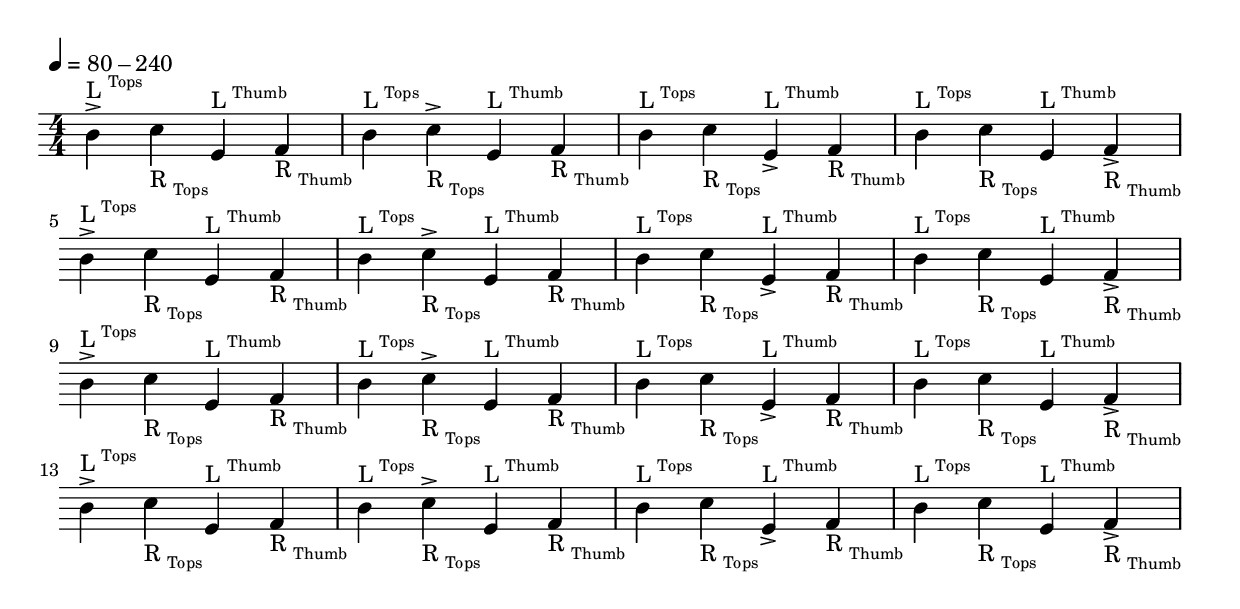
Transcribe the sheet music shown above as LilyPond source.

\version "2.24.1"
\include "../global.ly"

\layout {
  indent = -3.5
}

\relative {
  \defaultScoreSettings
  \tempo 4 = 80 - 240
  \time 4/4

  \repeat unfold 4 { 
    b'4^\LTopsTop-> c_\RTopsBtm   e,^\LThumbTop   f_\RThumbBtm   
     b4^\LTopsTop   c_\RTopsBtm-> e,^\LThumbTop   f_\RThumbBtm   
     b4^\LTopsTop   c_\RTopsBtm   e,^\LThumbTop-> f_\RThumbBtm   
     b4^\LTopsTop   c_\RTopsBtm   e,^\LThumbTop   f_\RThumbBtm-> 
    \break
  }
}